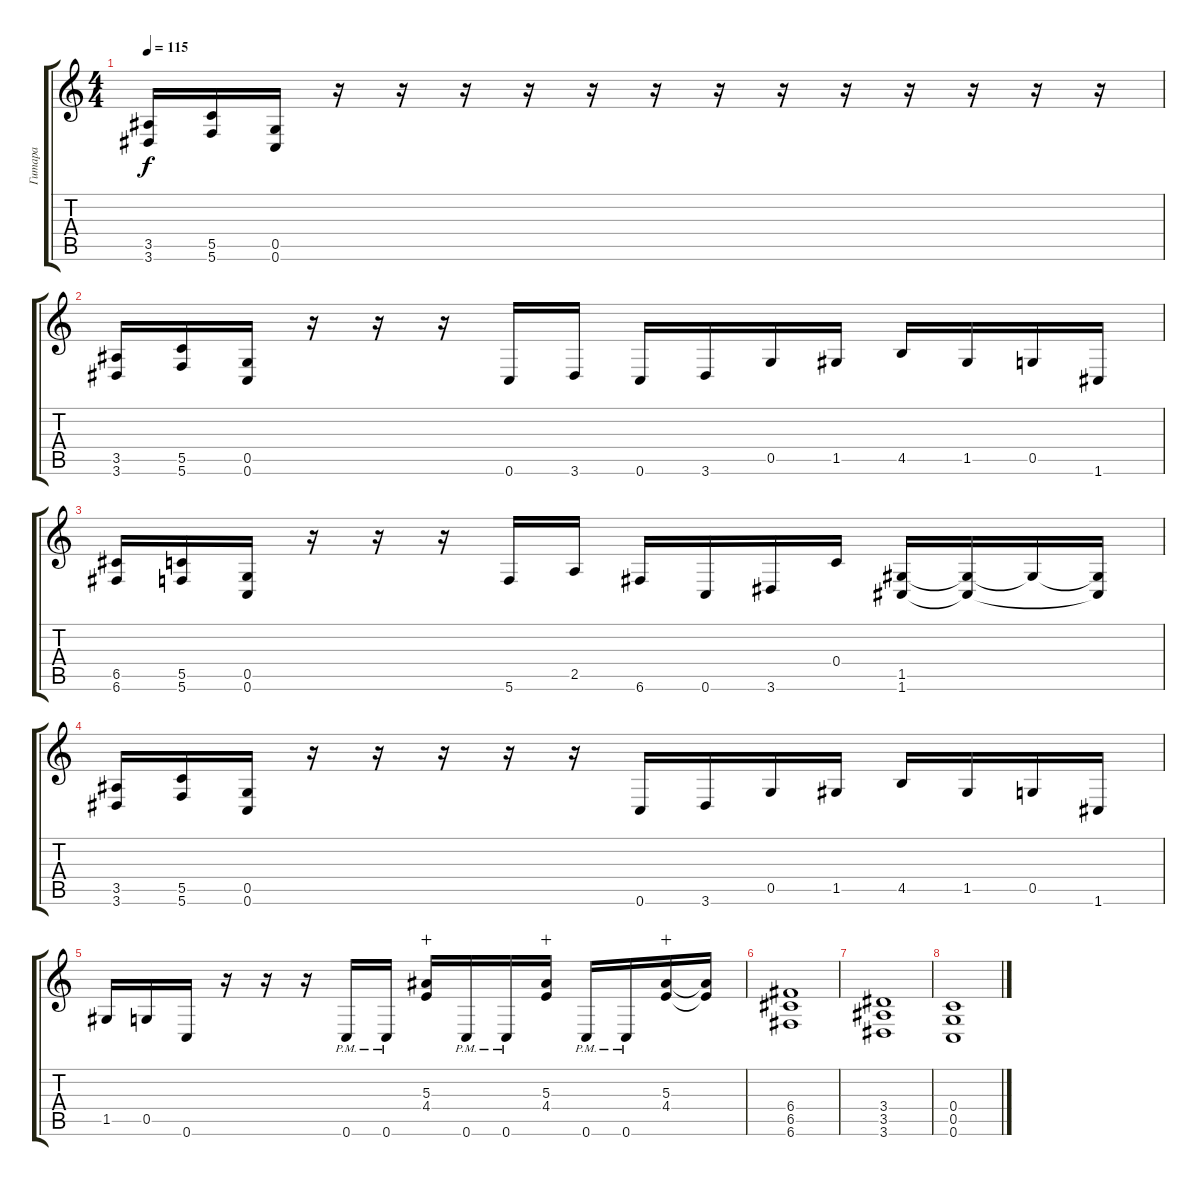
\track ("Гитара" "Гитара") {instrument distortionguitar}
\staff {score tabs}
\tuning (D4 A3 F3 C3 G2 C2) {hide}
\ts (4 4)
\tempo 115
\clef g2
\ks c
(3.5 3.6).16{dy f} (5.5 5.6).16 (0.5 0.6).16 r.16 r.16 r.16 r.16 r.16 r.16 r.16 r.16 r.16 r.16 r.16 r.16 r.16 |
(3.5 3.6).16{volume 16} (5.5 5.6).16 (0.5 0.6).16 r.16 r.16 r.16 0.6.16 3.6.16 0.6.16 3.6.16 0.5.16 1.5.16 4.5.16 1.5.16 0.5.16 1.6.16 |
(6.5 6.6).16 (5.5 5.6).16 (0.5 0.6).16 r.16 r.16 r.16 5.6.16 2.5.16 6.6.16 0.6.16 3.6.16 0.4.16 (1.5 1.6).16 (1.5{t} 1.6{t}).16 1.5{t}.16 (1.5{t} 1.6{t}).16 |
(3.5 3.6).16{volume 16} (5.5 5.6).16 (0.5 0.6).16 r.16 r.16 r.16 r.16 r.16 0.6.16 3.6.16 0.5.16 1.5.16 4.5.16 1.5.16 0.5.16 1.6.16 |
1.5.16 0.5.16 0.6.16 r.16 r.16 r.16 0.6{pm}.16 0.6{pm}.16 (5.3 4.4).16{wahc} 0.6{pm}.16 0.6{pm}.16 (5.3 4.4).16{wahc} 0.6{pm}.16 0.6{pm}.16 (5.3 4.4).16{wahc} (5.3{t} 4.4{t}).16 |
(6.4 6.5 6.6).1 |
(3.4 3.5 3.6).1 |
(0.4 0.5 0.6).1
